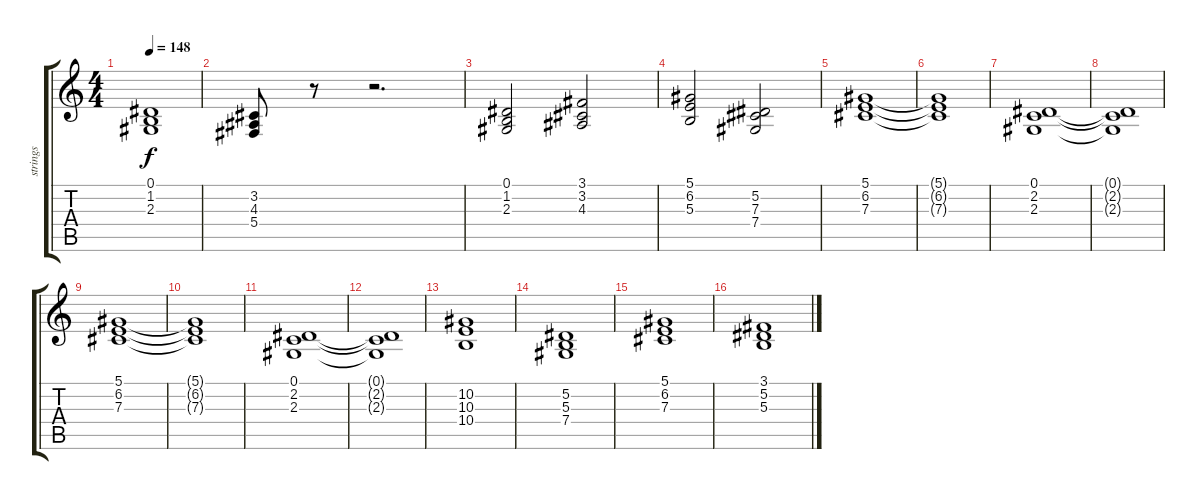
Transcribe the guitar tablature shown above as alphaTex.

\track ("strings" "strings") {instrument stringensemble1}
\staff {score tabs}
\tuning (Eb4 Bb3 Gb3 Db3 Ab2 Eb2) {hide}
\ts (4 4)
\tempo 148
\clef g2
\ks c
(0.1 1.2 2.3).1{dy f} |
(3.2 4.3 5.4).8 r.8 r.2{d} |
(0.1 1.2 2.3).2 (3.1 3.2 4.3).2 |
(5.1 6.2 5.3).2 (5.2 7.3 7.4).2 |
(5.1 6.2 7.3).1 |
(5.1{t} 6.2{t} 7.3{t}).1 |
(0.1 2.2 2.3).1 |
(0.1{t} 2.2{t} 2.3{t}).1 |
(5.1 6.2 7.3).1 |
(5.1{t} 6.2{t} 7.3{t}).1 |
(0.1 2.2 2.3).1 |
(0.1{t} 2.2{t} 2.3{t}).1 |
(10.2 10.3 10.4).1 |
(5.2 5.3 7.4).1 |
(5.1 6.2 7.3).1 |
(3.1 5.2 5.3).1
